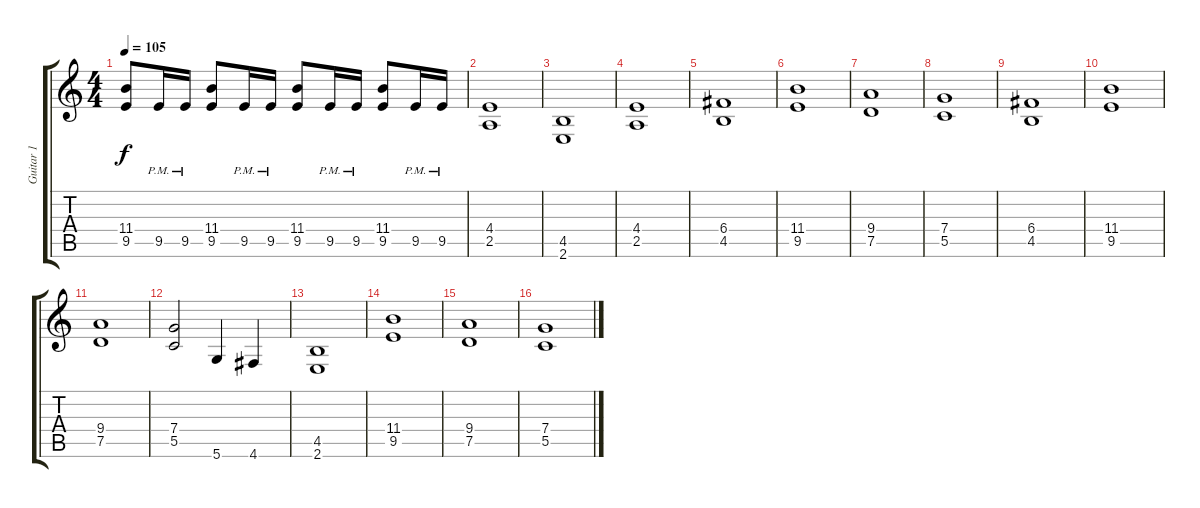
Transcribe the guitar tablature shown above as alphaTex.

\track ("Guitar 1" "Guitar 1") {instrument distortionguitar}
\staff {score tabs}
\tuning (D4 A3 F3 C3 G2 D2) {hide}
\ts (4 4)
\tempo 105
\clef g2
\ks c
(11.4 9.5).8{dy f} 9.5{pm}.16 9.5{pm}.16 (11.4 9.5).8 9.5{pm}.16 9.5{pm}.16 (11.4 9.5).8 9.5{pm}.16 9.5{pm}.16 (11.4 9.5).8 9.5{pm}.16 9.5{pm}.16 |
(4.4 2.5).1 |
(4.5 2.6).1 |
(4.4 2.5).1 |
(6.4 4.5).1 |
(11.4 9.5).1 |
(9.4 7.5).1 |
(7.4 5.5).1 |
(6.4 4.5).1 |
(11.4 9.5).1 |
(9.4 7.5).1 |
(7.4 5.5).2 5.6.4 4.6.4 |
(4.5 2.6).1 |
(11.4 9.5).1 |
(9.4 7.5).1 |
(7.4 5.5).1
